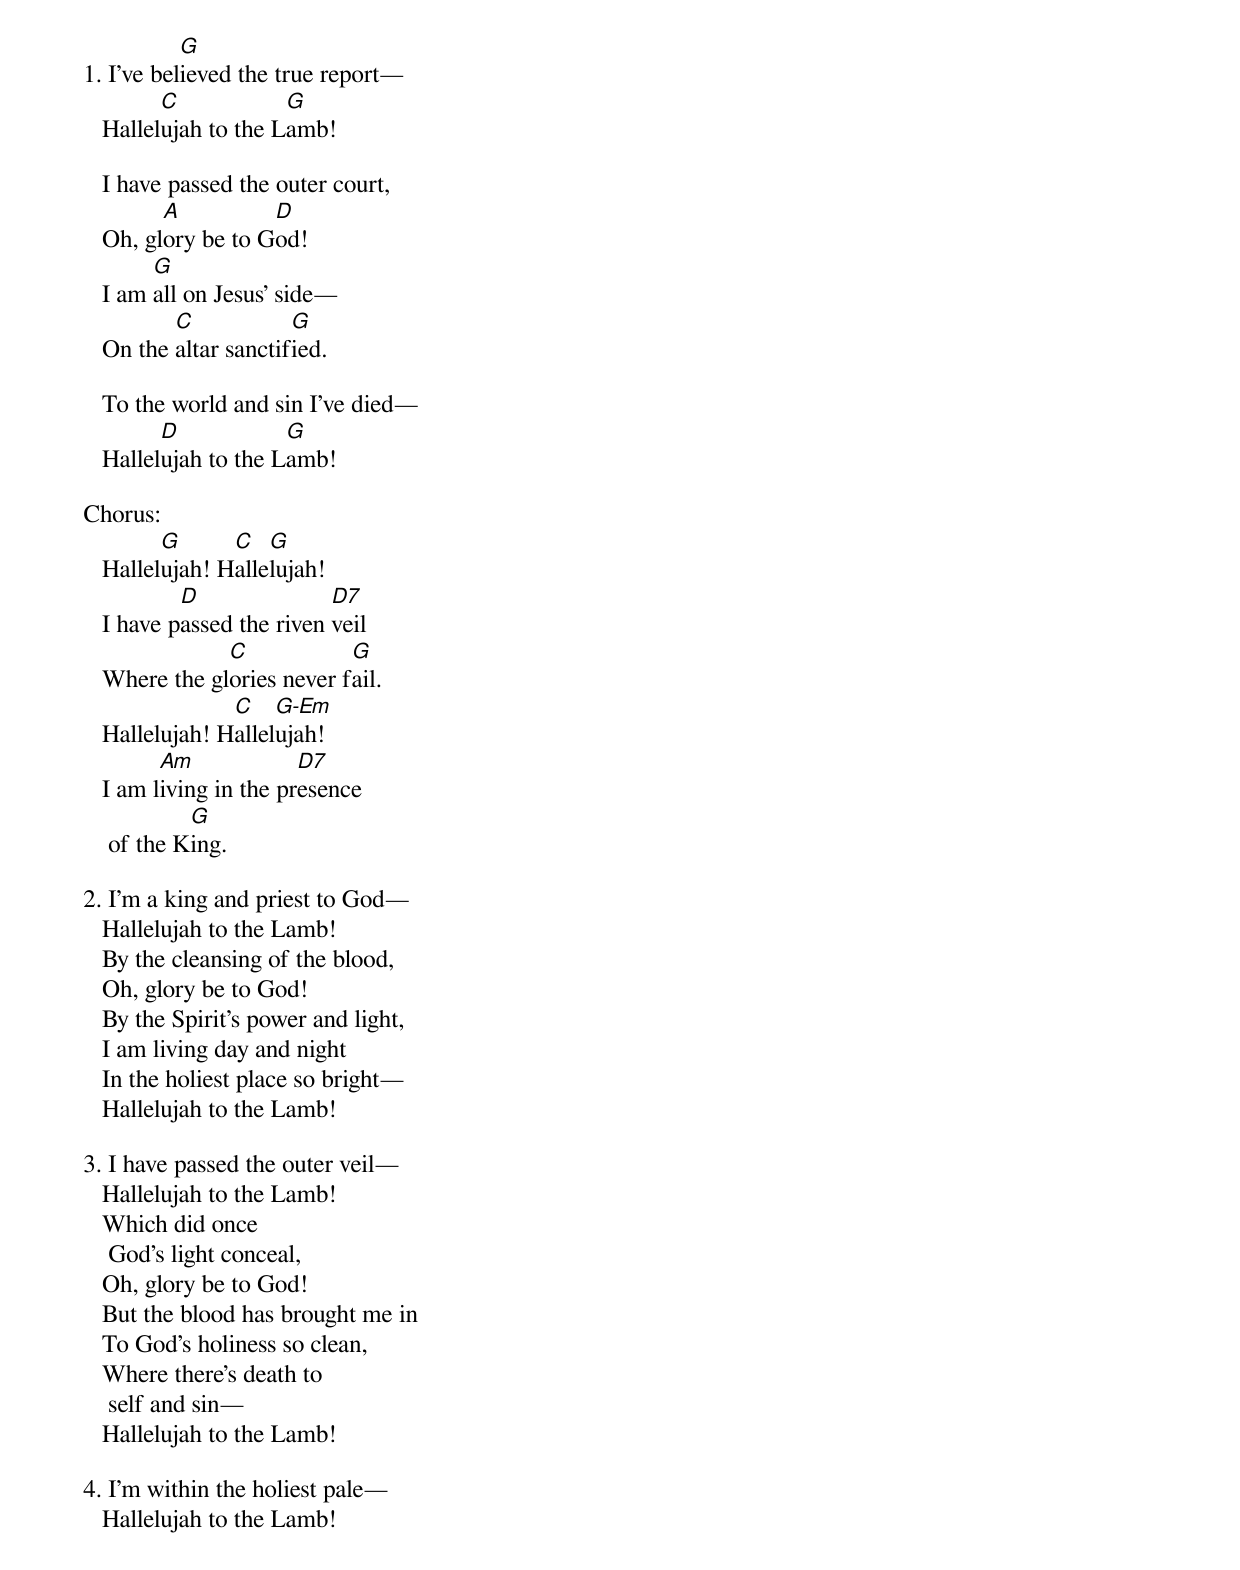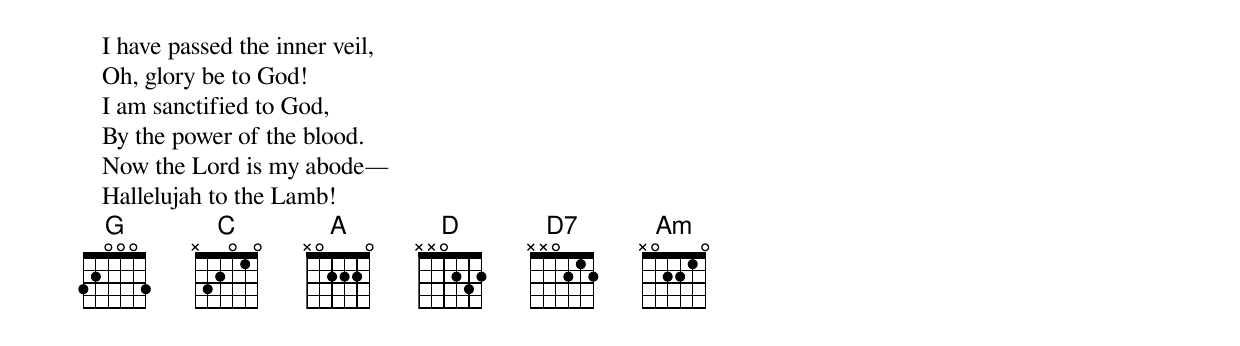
           G
1. I’ve believed the true report—
         C            G
   Hallelujah to the Lamb!

   I have passed the outer court,
         A          D
   Oh, glory be to God!
        G
   I am all on Jesus’ side—
          C            G
   On the altar sanctified.

   To the world and sin I’ve died—
         D            G
   Hallelujah to the Lamb!

Chorus:
         G      C   G
   Hallelujah! Hallelujah!
           D               D7
   I have passed the riven veil
               C            G
   Where the glories never fail.
                C    G-Em
   Hallelujah! Hallelujah!
         Am             D7
   I am living in the presence
            G
    of the King.

2. I’m a king and priest to God—
   Hallelujah to the Lamb!
   By the cleansing of the blood,
   Oh, glory be to God!
   By the Spirit’s power and light,
   I am living day and night
   In the holiest place so bright—
   Hallelujah to the Lamb!

3. I have passed the outer veil—
   Hallelujah to the Lamb!
   Which did once
    God’s light conceal,
   Oh, glory be to God!
   But the blood has brought me in
   To God’s holiness so clean,
   Where there’s death to
    self and sin—
   Hallelujah to the Lamb!

4. I’m within the holiest pale—
   Hallelujah to the Lamb!
   I have passed the inner veil,
   Oh, glory be to God!
   I am sanctified to God,
   By the power of the blood.
   Now the Lord is my abode—
   Hallelujah to the Lamb!
